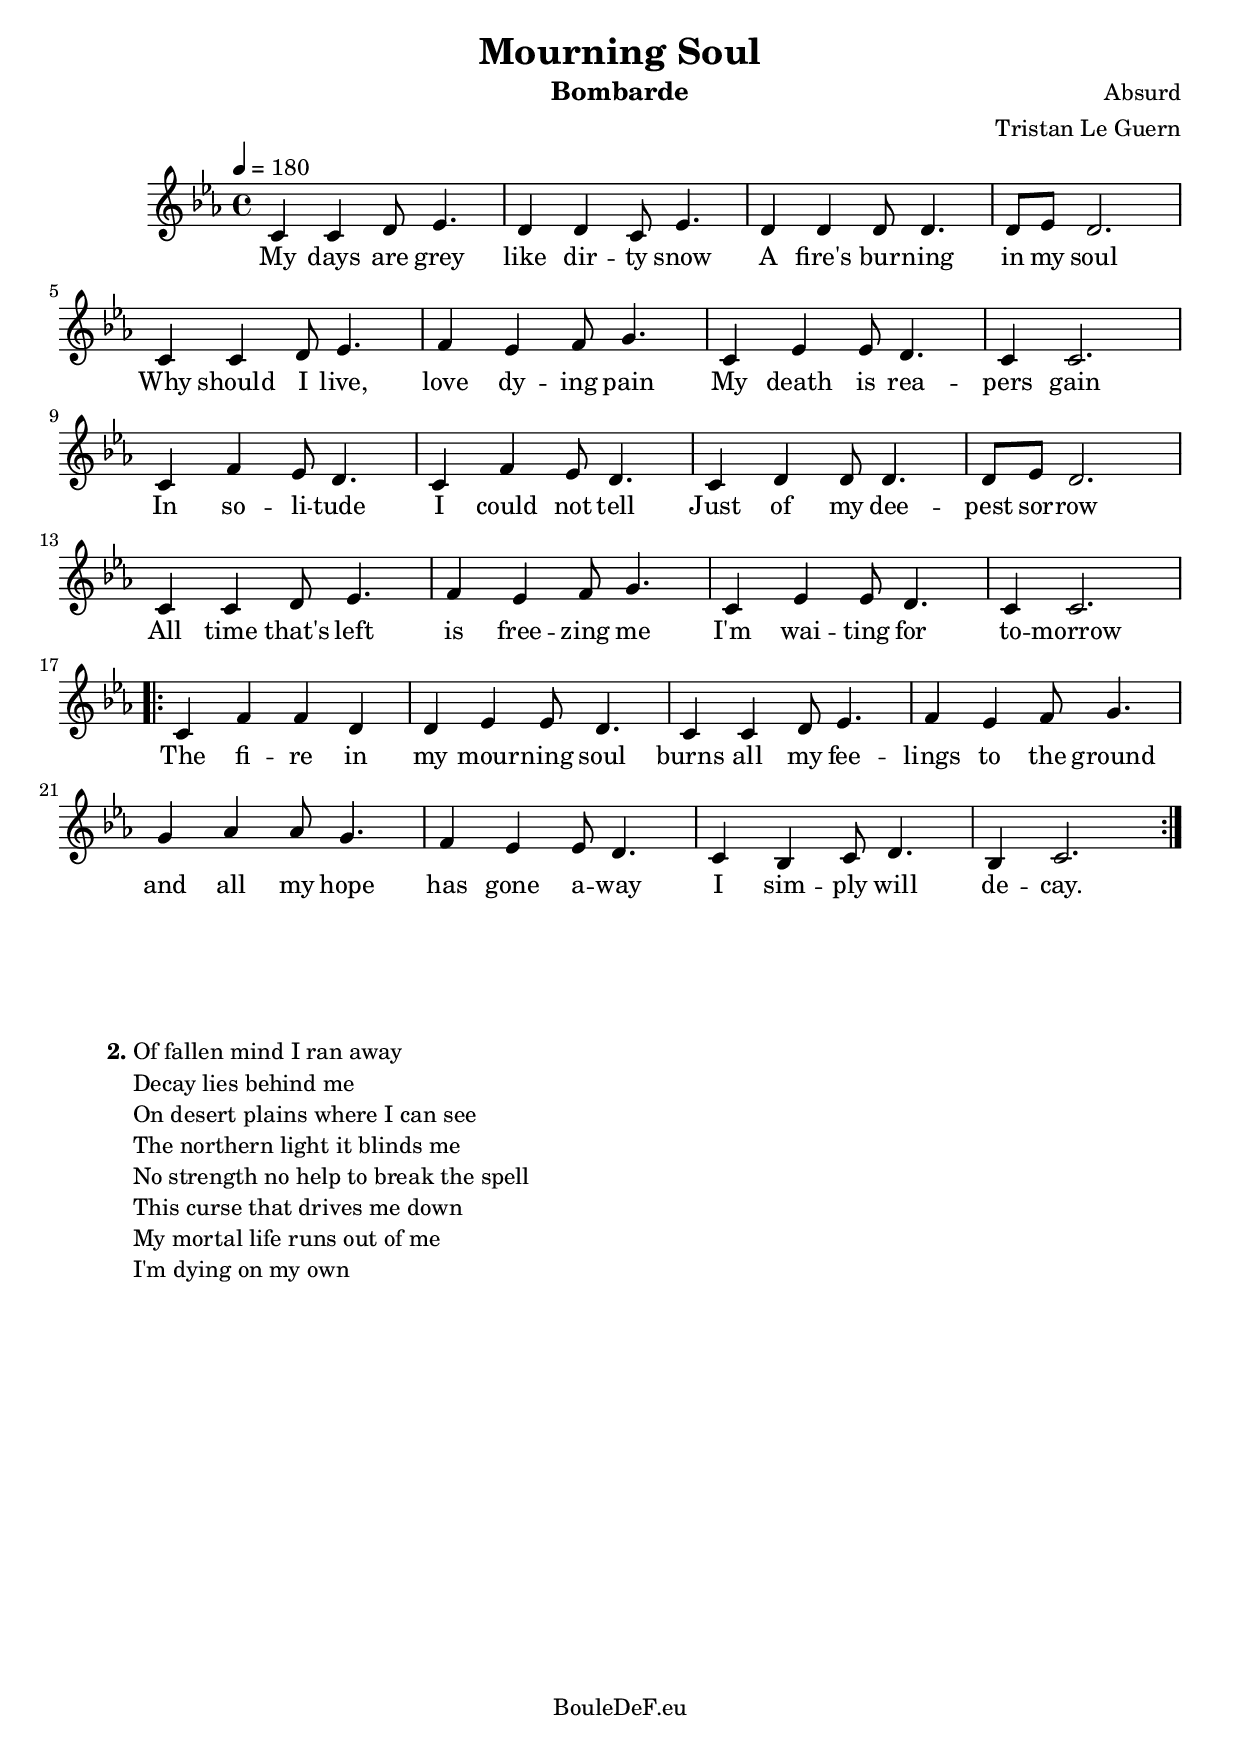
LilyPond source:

\version "2.16.0"
\include "italiano.ly"

\header {
	title = "Mourning Soul"
	composer = "Absurd"
	arranger = "Tristan Le Guern"
	instrument = "Bombarde"
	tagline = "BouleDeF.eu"
}

\score {
	\new Staff \relative si {
		\clef "treble"
		\key mib \major
		\tempo 4 = 180

		do4 do re8 mib4.
		| re4 re do8 mib4.
		| re4 re re8 re4.
		| re8 mib re2.
		\break

		| do4 do re8 mib4.
		| fa4 mib fa8 sol4.
		| do,4 mib mib8 re4.
		| do4 do2.
		\break

		| do4 fa mib8 re4.
		| do4 fa mib8 re4.
		| do4 re re8 re4.
		| re8 mib8 re2.
		\break

		| do4 do re8 mib4.
		| fa4 mib fa8 sol4.
		| do,4 mib mib8 re4.
		| do4 do2.
		\break

		\repeat volta 2 {
			do4 fa fa re
			| re mib mib8 re4.
			| do4 do re8 mib4.
			| fa4 mib fa8 sol4.
			| sol4 lab lab8 sol4.
			| fa4 mib mib8 re4.
			| do4 sib do8 re4.
			| sib4 do2.
		}
	}
	\addlyrics {
		My days are grey
		| like dir -- ty snow
		| A fire's bur -- ning
		| in my soul
		| Why should I live,
		| love dy -- ing pain
		| My death is rea
		-- pers gain
		| In so -- li -- tude
		| I could not tell
		| Just of my dee
		-- pest sor -- row
		| All time that's left 
		| is free -- zing me
		| I'm wai -- ting for to -- morrow

		| The fi -- re in my mour -- ning soul
		| burns all my fee -- lings to the ground
		| and all my hope has gone a -- way
		| I sim -- ply will de -- cay.
	}
}

\markup {
	\vspace #5.0
	\hspace #4.0
	\column {
		\line {
			\bold "2."
			\column {
				"Of fallen mind I ran away"
				"Decay lies behind me"
				"On desert plains where I can see"
				"The northern light it blinds me"
				"No strength no help to break the spell"
				"This curse that drives me down"
				"My mortal life runs out of me"
				"I'm dying on my own"
			}
		}
	}
}
